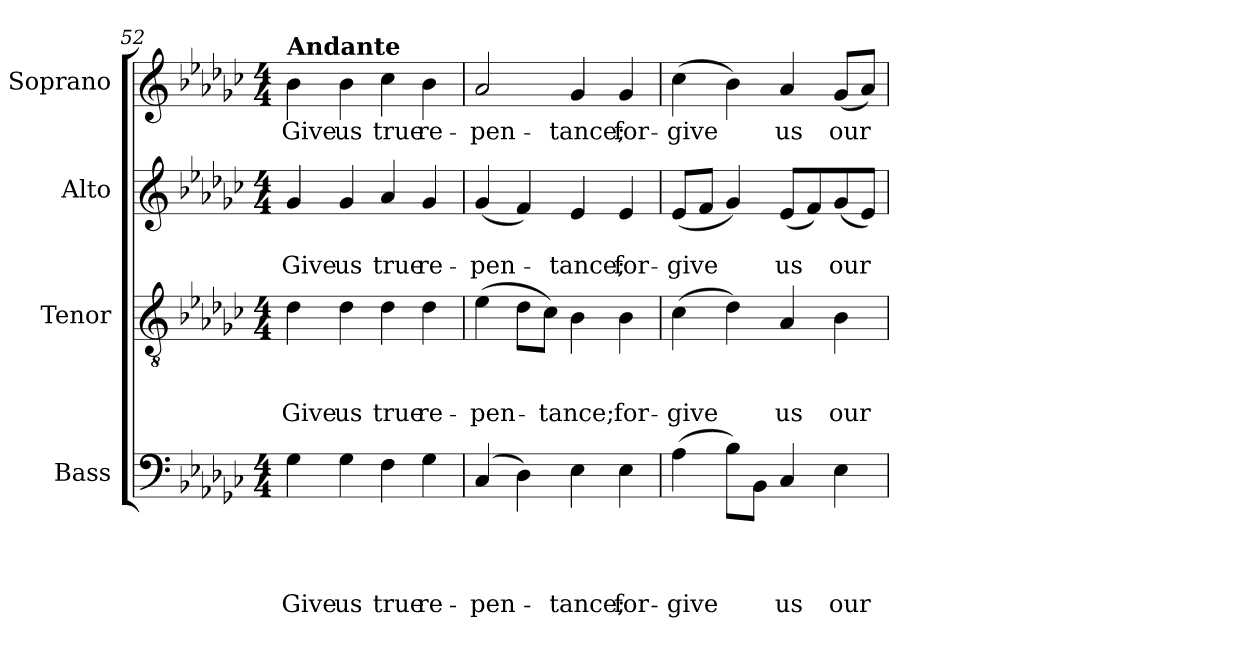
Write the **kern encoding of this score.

**kern	**text	**text	**text	**text	**kern	**text	**text	**text	**kern	**text	**text	**kern	**text
*part4	*part4	*part4	*part4	*part4	*part3	*part3	*part3	*part3	*part2	*part2	*part2	*part1	*part1
*staff4	*staff4	*staff4	*staff4	*staff4	*staff3	*staff3	*staff3	*staff3	*staff2	*staff2	*staff2	*staff1	*staff1
*I"Bass	*	*	*	*	*I"Tenor	*	*	*	*I"Alto	*	*	*I"Soprano	*
!!LO:PB:g=z
*clefF4	*	*	*	*	*clefGv2	*	*	*	*clefG2	*	*	*clefG2	*
*k[b-e-a-d-g-c-]	*	*	*	*	*k[b-e-a-d-g-c-]	*	*	*	*k[b-e-a-d-g-c-]	*	*	*k[b-e-a-d-g-c-]	*
*G-:	*	*	*	*	*G-:	*	*	*	*G-:	*	*	*G-:	*
*M4/4	*	*	*	*	*M4/4	*	*	*	*M4/4	*	*	*M4/4	*
=52	=52	=52	=52	=52	=52	=52	=52	=52	=52	=52	=52	=52	=52
!	!	!	!	!	!	!	!	!	!	!	!	!LO:TX:a:B:t=Andante	!
!	!	!	!	!LO:LY:b	!	!	!	!LO:LY:b	!	!	!LO:LY:b	!	!LO:LY:b
4G-\	.	.	.	Give	4d-\	.	.	Give	4g-/	.	Give	4b-\	Give
!	!	!	!	!LO:LY:b	!	!	!	!LO:LY:b	!	!	!LO:LY:b	!	!LO:LY:b
4G-\	.	.	.	us	4d-\	.	.	us	4g-/	.	us	4b-\	us
!	!	!	!	!LO:LY:b	!	!	!	!LO:LY:b	!	!	!LO:LY:b	!	!LO:LY:b
4F\	.	.	.	true	4d-\	.	.	true	4a-/	.	true	4cc-\	true
!	!	!	!	!LO:LY:b	!	!	!	!LO:LY:b	!	!	!LO:LY:b	!	!LO:LY:b
4G-\	.	.	.	re-	4d-\	.	.	re-	4g-/	.	re-	4b-\	re-
=53	=53	=53	=53	=53	=53	=53	=53	=53	=53	=53	=53	=53	=53
!	!	!	!	!LO:LY:b	!	!	!	!LO:LY:b	!	!	!LO:LY:b	!	!LO:LY:b
(4C-/	.	.	.	-pen-	(>4e-\	.	.	-pen-	(<4g-/	.	-pen-	2a-/	-pen-
4D-\)	.	.	.	.	8d-\L	.	.	.	4f/)	.	.	.	.
!	!	!	!	!	!	!	!	!LO:LY:b	!	!	!	!	!
.	.	.	.	.	8c-\J)	.	.	-tance;	.	.	.	.	.
!	!	!	!	!LO:LY:b	!	!	!	!	!	!	!LO:LY:b	!	!LO:LY:b
4E-\	.	.	.	-tance;	4B-\	.	.	.	4e-/	.	-tance;	4g-/	-tance;
!	!	!	!	!LO:LY:b	!	!	!	!LO:LY:b	!	!	!LO:LY:b	!	!LO:LY:b
4E-\	.	.	.	for-	4B-\	.	.	for-	4e-/	.	for-	4g-/	for-
=54	=54	=54	=54	=54	=54	=54	=54	=54	=54	=54	=54	=54	=54
!	!	!	!	!LO:LY:b	!	!	!	!LO:LY:b	!	!	!LO:LY:b	!	!LO:LY:b
(>4A-\	.	.	.	-give	(>4c-\	.	.	-give	(<8e-/L	.	-give	(>4cc-\	-give
.	.	.	.	.	.	.	.	.	8f/J	.	.	.	.
8B-\L)	.	.	.	.	4d-\)	.	.	.	4g-/)	.	.	4b-\)	.
8BB-\J	.	.	.	.	.	.	.	.	.	.	.	.	.
!	!	!	!	!LO:LY:b	!	!	!	!LO:LY:b	!	!	!LO:LY:b	!	!LO:LY:b
4C-/	.	.	.	us	4A-/	.	.	us	(<8e-/L	.	us	4a-/	us
.	.	.	.	.	.	.	.	.	8f/)	.	.	.	.
!	!	!	!	!LO:LY:b	!	!	!	!LO:LY:b	!	!	!LO:LY:b	!	!LO:LY:b
4E-\	.	.	.	our	4B-\	.	.	our	(<8g-/	.	our	(<8g-/L	our
.	.	.	.	.	.	.	.	.	8e-/J)	.	.	8a-/J)	.
=	=	=	=	=	=	=	=	=	=	=	=	=	=
*-	*-	*-	*-	*-	*-	*-	*-	*-	*-	*-	*-	*-	*-
